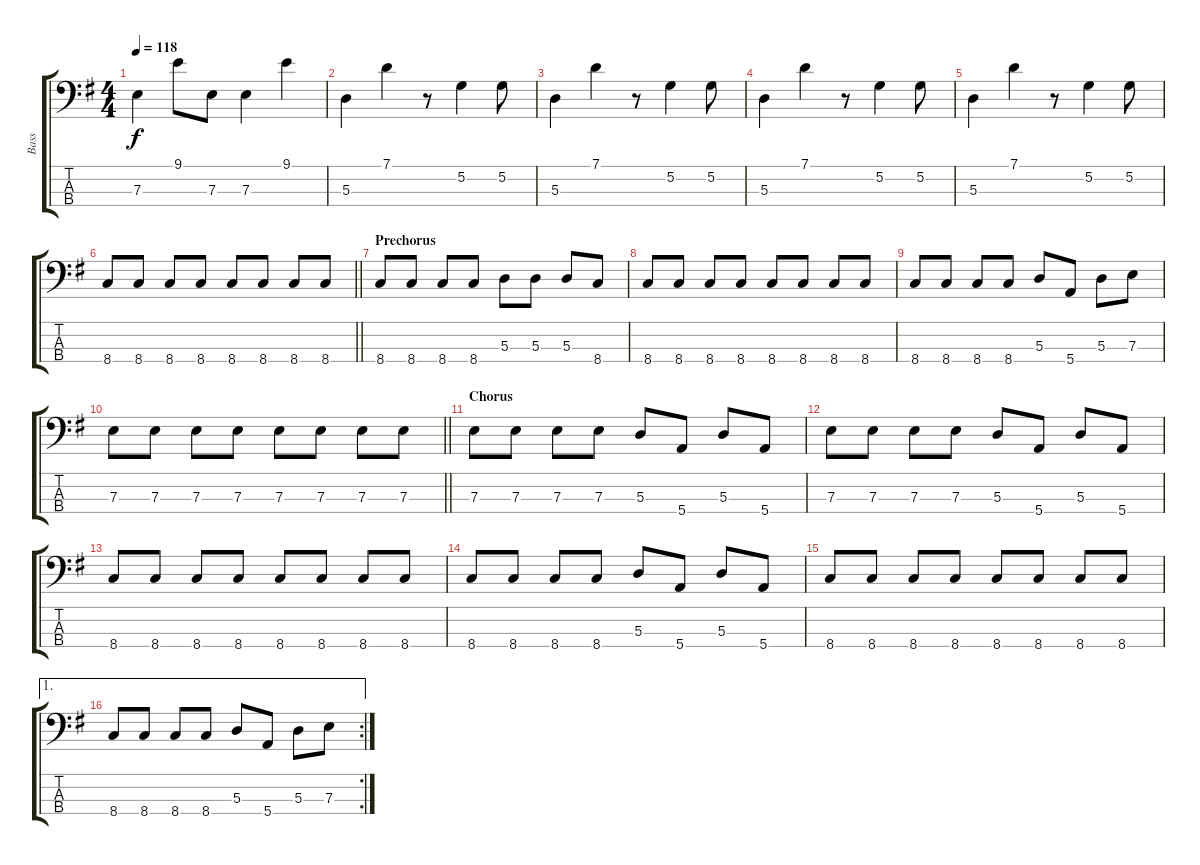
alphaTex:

\track ("Bass" "Bass") {instrument electricbassfinger}
\staff {score tabs}
\tuning (G2 D2 A1 E1) {hide}
\ts (4 4)
\tempo 118
\clef f4
\ks g
7.3.4{dy f} 9.1.8 7.3.8 7.3.4 9.1.4 |
5.3.4 7.1.4 r.8 5.2.4 5.2.8 |
5.3.4 7.1.4 r.8 5.2.4 5.2.8 |
5.3.4 7.1.4 r.8 5.2.4 5.2.8 |
5.3.4 7.1.4 r.8 5.2.4 5.2.8 |
\barLineRight lightlight
8.4.8 8.4.8 8.4.8 8.4.8 8.4.8 8.4.8 8.4.8 8.4.8 |
\section ("" "Prechorus")
8.4.8 8.4.8 8.4.8 8.4.8 5.3.8 5.3.8 5.3.8 8.4.8 |
8.4.8 8.4.8 8.4.8 8.4.8 8.4.8 8.4.8 8.4.8 8.4.8 |
8.4.8 8.4.8 8.4.8 8.4.8 5.3.8 5.4.8 5.3.8 7.3.8 |
\barLineRight lightlight
7.3.8 7.3.8 7.3.8 7.3.8 7.3.8 7.3.8 7.3.8 7.3.8 |
\section ("" "Chorus")
7.3.8 7.3.8 7.3.8 7.3.8 5.3.8 5.4.8 5.3.8 5.4.8 |
7.3.8 7.3.8 7.3.8 7.3.8 5.3.8 5.4.8 5.3.8 5.4.8 |
8.4.8 8.4.8 8.4.8 8.4.8 8.4.8 8.4.8 8.4.8 8.4.8 |
8.4.8 8.4.8 8.4.8 8.4.8 5.3.8 5.4.8 5.3.8 5.4.8 |
8.4.8 8.4.8 8.4.8 8.4.8 8.4.8 8.4.8 8.4.8 8.4.8 |
\ae 1
\rc 2
8.4.8 8.4.8 8.4.8 8.4.8 5.3.8 5.4.8 5.3.8 7.3.8
